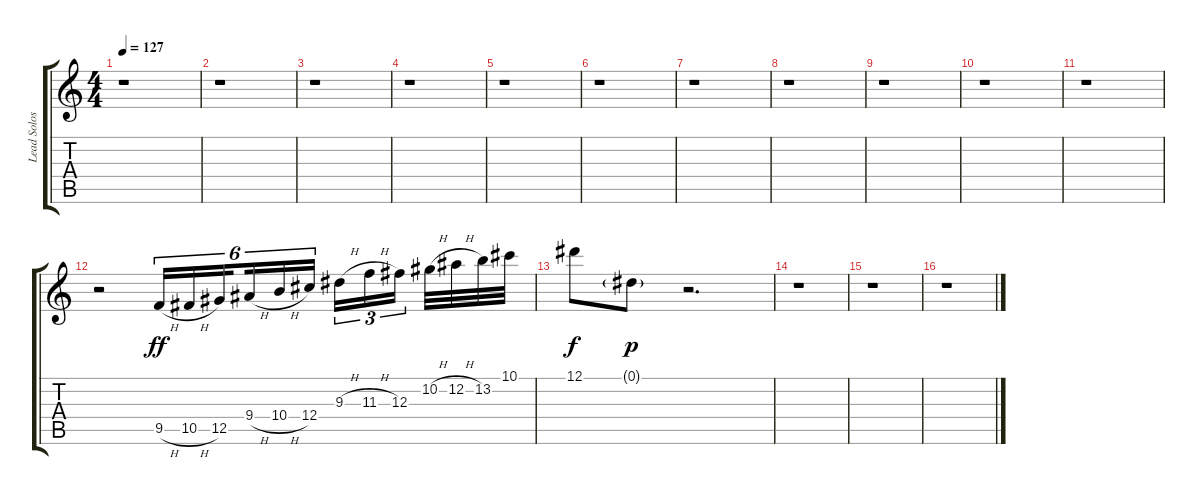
\track ("Lead Solos" "Lead Solos") {instrument overdrivenguitar}
\staff {score tabs}
\tuning (Eb4 Bb3 Gb3 Db3 Ab2 Eb2) {hide}
\ts (4 4)
\tempo 127
\clef g2
\ks c
r.1{dy ff} |
r.1 |
r.1 |
r.1 |
r.1 |
r.1 |
r.1 |
r.1 |
r.1 |
r.1 |
r.1 |
r.2 9.5{h}.16{tu (6 4)} 10.5{h}.16{tu (6 4)} 12.5.16{tu (6 4) beam splitsecondary} 9.4{h}.16{tu (6 4)} 10.4{h}.16{tu (6 4)} 12.4.16{tu (6 4)} 9.3{h}.16{tu (3 2)} 11.3{h}.16{tu (3 2)} 12.3.16{tu (3 2) beam splitsecondary} 10.2{h}.32 12.2{h}.32 13.2.32 10.1.32 |
12.1.8{dy f} 0.1{g}.8{dy p} r.2{d} |
r.1 |
r.1 |
r.1
